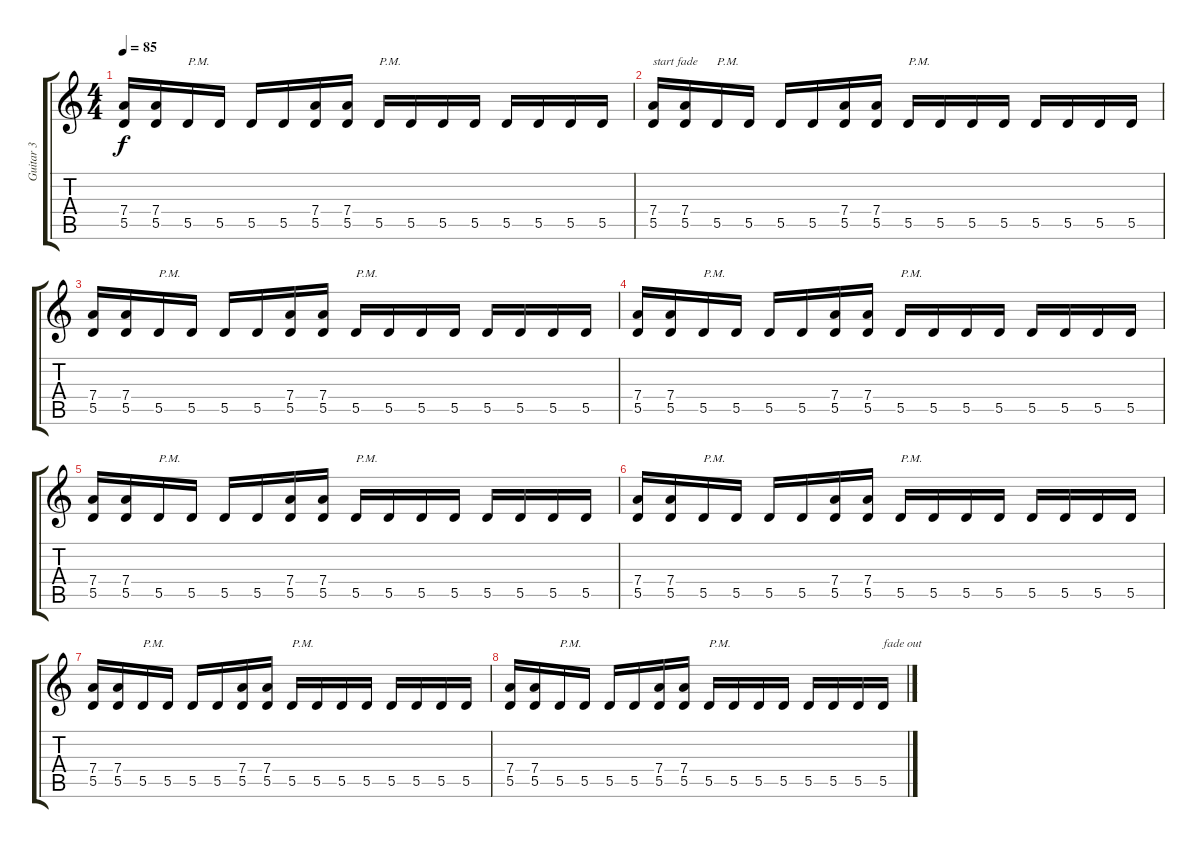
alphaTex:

\track ("Guitar 3" "Guitar 3") {instrument overdrivenguitar}
\staff {score tabs}
\tuning (E4 B3 G3 D3 A2 E2) {hide}
\ts (4 4)
\tempo 85
\clef g2
\ks c
(7.4 5.5).16{dy f} (7.4 5.5).16 5.5.16{txt "P.M."} 5.5.16 5.5.16 5.5.16 (7.4 5.5).16 (7.4 5.5).16 5.5.16{txt "P.M."} 5.5.16 5.5.16 5.5.16 5.5.16 5.5.16 5.5.16 5.5.16 |
(7.4 5.5).16{txt "start fade" volume 10} (7.4 5.5).16 5.5.16{txt "P.M."} 5.5.16 5.5.16 5.5.16 (7.4 5.5).16 (7.4 5.5).16 5.5.16{txt "P.M."} 5.5.16 5.5.16 5.5.16 5.5.16 5.5.16 5.5.16 5.5.16 |
(7.4 5.5).16 (7.4 5.5).16 5.5.16{txt "P.M."} 5.5.16 5.5.16 5.5.16 (7.4 5.5).16 (7.4 5.5).16 5.5.16{txt "P.M."} 5.5.16 5.5.16 5.5.16 5.5.16 5.5.16 5.5.16 5.5.16 |
(7.4 5.5).16{volume 7} (7.4 5.5).16 5.5.16{txt "P.M."} 5.5.16 5.5.16 5.5.16 (7.4 5.5).16 (7.4 5.5).16 5.5.16{txt "P.M."} 5.5.16 5.5.16 5.5.16 5.5.16 5.5.16 5.5.16 5.5.16 |
(7.4 5.5).16 (7.4 5.5).16 5.5.16{txt "P.M."} 5.5.16 5.5.16 5.5.16 (7.4 5.5).16 (7.4 5.5).16 5.5.16{txt "P.M."} 5.5.16 5.5.16 5.5.16 5.5.16 5.5.16 5.5.16 5.5.16 |
(7.4 5.5).16{volume 3} (7.4 5.5).16 5.5.16{txt "P.M."} 5.5.16 5.5.16 5.5.16 (7.4 5.5).16 (7.4 5.5).16 5.5.16{txt "P.M."} 5.5.16 5.5.16 5.5.16 5.5.16 5.5.16 5.5.16 5.5.16 |
(7.4 5.5).16 (7.4 5.5).16 5.5.16{txt "P.M."} 5.5.16 5.5.16 5.5.16 (7.4 5.5).16 (7.4 5.5).16 5.5.16{txt "P.M."} 5.5.16 5.5.16 5.5.16 5.5.16 5.5.16 5.5.16 5.5.16 |
(7.4 5.5).16{volume 0} (7.4 5.5).16 5.5.16{txt "P.M."} 5.5.16 5.5.16 5.5.16 (7.4 5.5).16 (7.4 5.5).16 5.5.16{txt "P.M."} 5.5.16 5.5.16 5.5.16 5.5.16 5.5.16 5.5.16 5.5.16{txt "fade out"}
